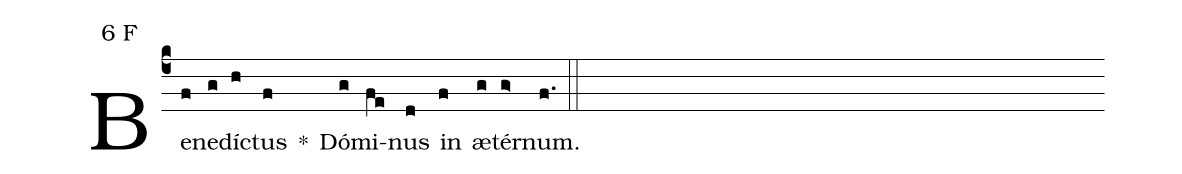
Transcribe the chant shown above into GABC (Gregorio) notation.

mode:6 F;
%%
(c4) Be(f)ne(g)díc(h)tus(f) *() Dó(g)mi(fe)nus(d) in(f) æ(g)tér(g>)num.(f.) (::)
